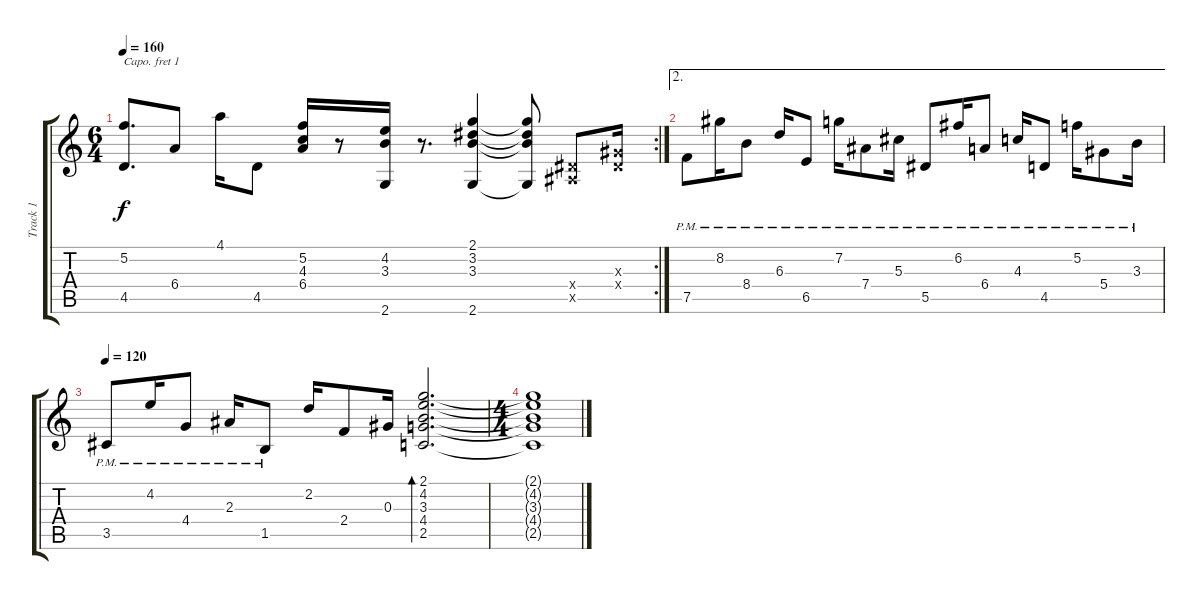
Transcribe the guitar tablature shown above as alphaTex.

\track ("Track 1" "Track 1") {instrument acousticguitarsteel}
\staff {score tabs}
\capo 1
\tuning (E4 B3 G3 D3 A2 E2) {hide}
\rc 2
\ts (6 4)
\tempo 160
\clef g2
\ks c
(5.2 4.5).8{d dy f} 6.4.8 4.1.16 4.5.8 (5.2 4.3 6.4).16 r.8 (4.2 3.3 2.6).16 r.8{d} (2.1 3.2 3.3 2.6).4 (2.1{t} 3.2{t} 3.3{t} 2.6{t}).8 (0.4{x} 0.5{x}).8 (0.3{x} 0.4{x}).16 |
\ae 2
7.5{pm}.8 8.2{pm}.16 8.4{pm}.8 6.3{pm}.16 6.5{pm}.8 7.2{pm}.16 7.4{pm}.8 5.3{pm}.16 5.5{pm}.8 6.2{pm}.16 6.4{pm}.8 4.3{pm}.16 4.5{pm}.8 5.2{pm}.16 5.4{pm}.8 3.3{pm}.16 |
\tempo 120
3.5{pm}.8 4.2{pm}.16 4.4{pm}.8 2.3{pm}.16 1.5{pm}.8 2.2.16 2.4.8 0.3.16 (2.1 4.2 3.3 4.4 2.5).2{d bd 240} |
\ts (4 4)
(2.1{t} 4.2{t} 3.3{t} 4.4{t} 2.5{t}).1
